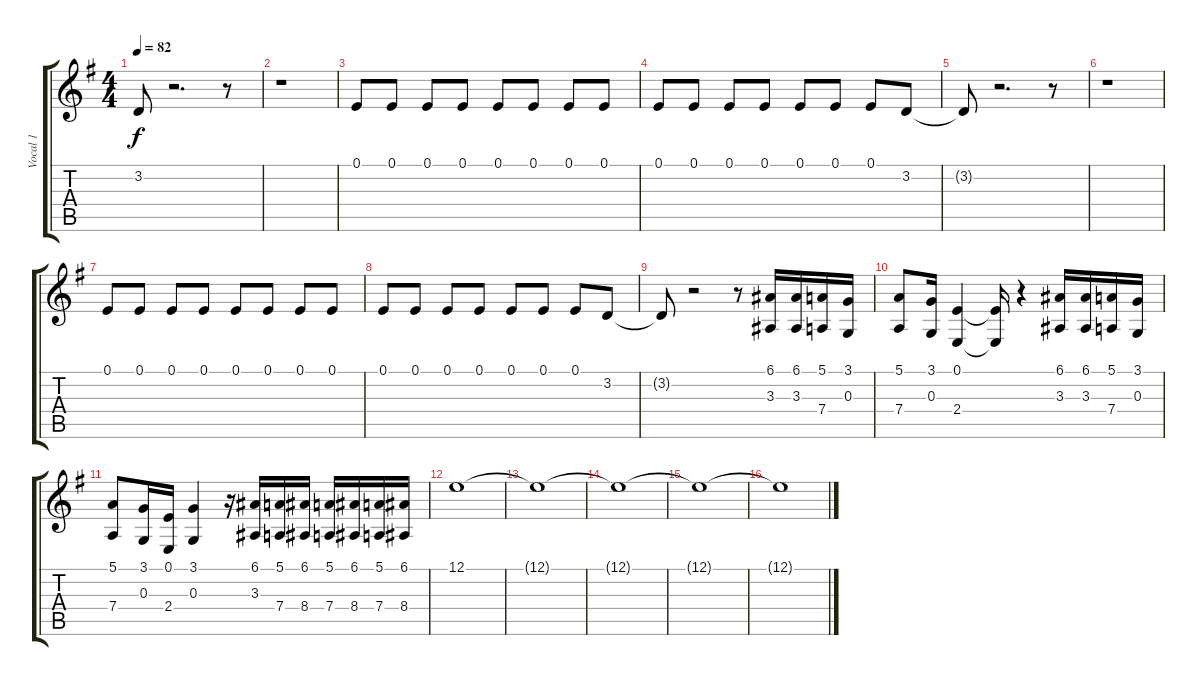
\track ("Vocal 1" "Vocal 1") {instrument lead2sawtooth}
\staff {score tabs}
\tuning (E4 B3 G3 D3 A2 E2) {hide}
\ts (4 4)
\tempo 82
\clef g2
\ks eminor
3.2{t}.8{dy f} r.2{d} r.8 |
r.1 |
0.1.8 0.1.8 0.1.8 0.1.8 0.1.8 0.1.8 0.1.8 0.1.8 |
0.1.8 0.1.8 0.1.8 0.1.8 0.1.8 0.1.8 0.1.8 3.2.8 |
3.2{t}.8 r.2{d} r.8 |
r.1 |
0.1.8 0.1.8 0.1.8 0.1.8 0.1.8 0.1.8 0.1.8 0.1.8 |
0.1.8 0.1.8 0.1.8 0.1.8 0.1.8 0.1.8 0.1.8 3.2.8 |
3.2{t}.8 r.2 r.8 (6.1 3.3).16 (6.1 3.3).16 (5.1 7.4).16 (3.1 0.3).16 |
(5.1 7.4).8 (3.1 0.3).16 (0.1 2.4).4 (0.1{t} 2.4{t}).16 r.4 (6.1 3.3).16 (6.1 3.3).16 (5.1 7.4).16 (3.1 0.3).16 |
(5.1 7.4).8 (3.1 0.3).16 (0.1 2.4).16 (3.1 0.3).4 r.16 (6.1 3.3).16 (5.1 7.4).16 (6.1 8.4).16 (5.1 7.4).16 (6.1 8.4).16 (5.1 7.4).16 (6.1 8.4).16 |
12.1.1 |
12.1{t}.1 |
12.1{t}.1 |
12.1{t}.1 |
12.1{t}.1
